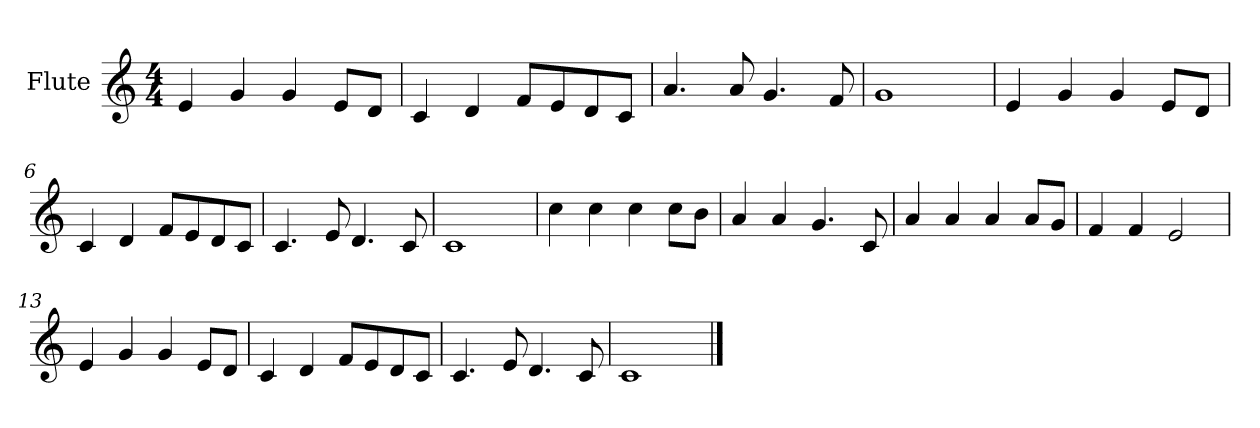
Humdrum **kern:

**kern
*part1
*staff1
*I"Flute
*I'Fl.
*clefG2
*k[]
*M4/4
=1
4e/
4g/
4g/
8e/L
8d/J
=2
4c/
4d/
8f/L
8e/
8d/
8c/J
=3
4.a/
8a/
4.g/
8f/
=4
1g
!!LO:LB:g=z
=5
4e/
4g/
4g/
8e/L
8d/J
=6
4c/
4d/
8f/L
8e/
8d/
8c/J
=7
4.c/
8e/
4.d/
8c/
=8
1c
!!LO:LB:g=z
=9
4cc\
4cc\
4cc\
8cc\L
8b\J
=10
4a/
4a/
4.g/
8c/
=11
4a/
4a/
4a/
8a/L
8g/J
=12
4f/
4f/
2e/
!!LO:LB:g=z
=13
4e/
4g/
4g/
8e/L
8d/J
=14
4c/
4d/
8f/L
8e/
8d/
8c/J
=15
4.c/
8e/
4.d/
8c/
=16
1c
==
*-
